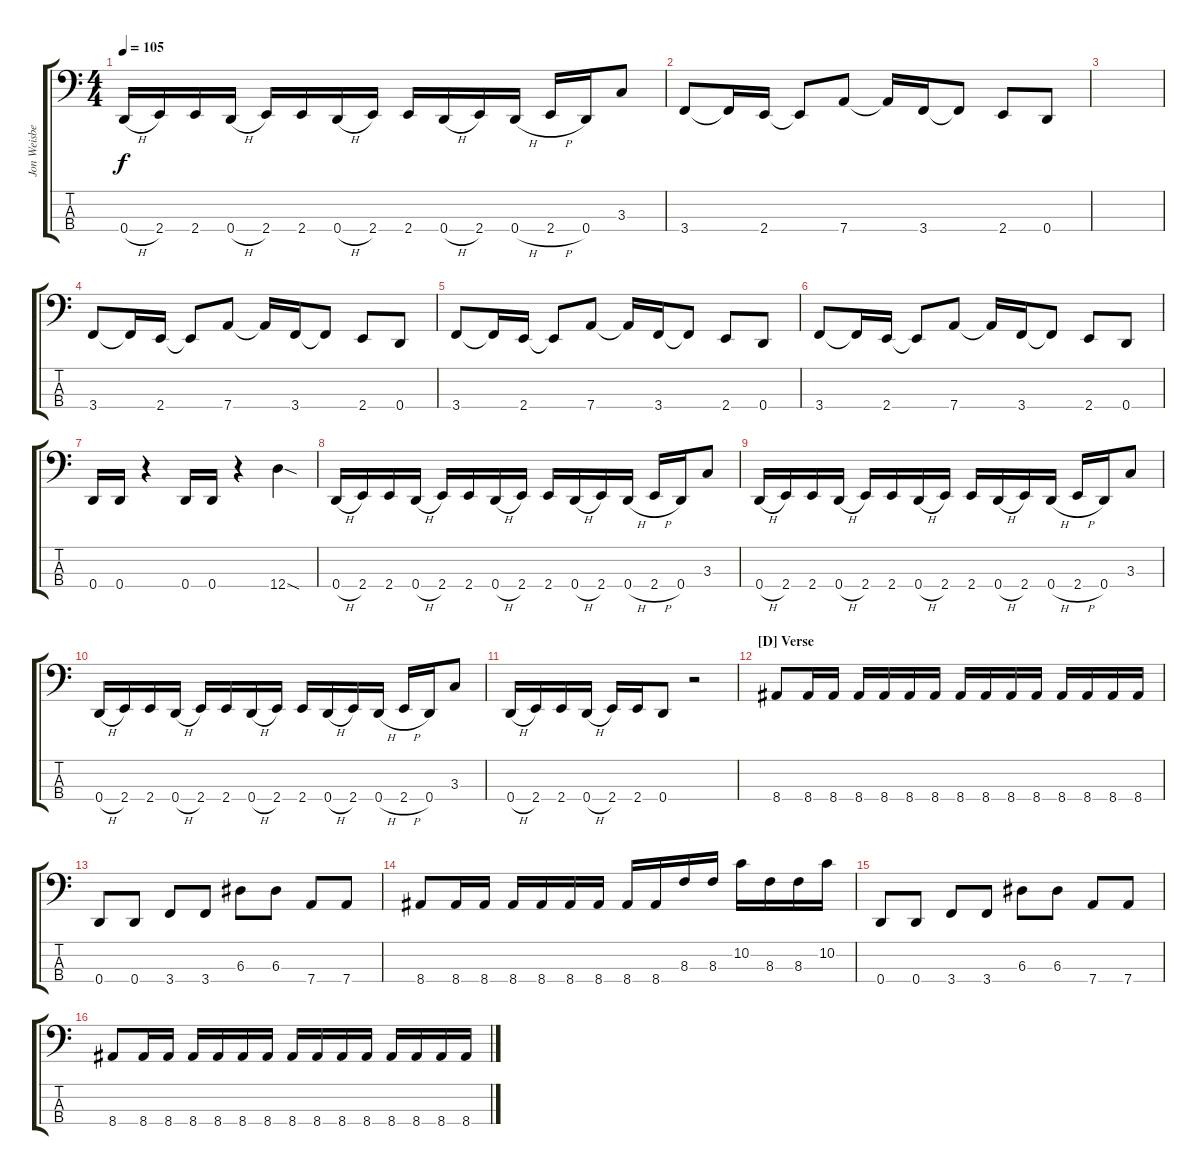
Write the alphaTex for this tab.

\track ("Jon Weisberg" "Jon Weisbe") {instrument electricbasspick}
\staff {score tabs}
\tuning (G2 D2 A1 D1) {hide}
\ts (4 4)
\tempo 105
\clef f4
\ks c
0.4{h}.16{dy f} 2.4.16 2.4.16 0.4{h}.16 2.4.16 2.4.16 0.4{h}.16 2.4.16 2.4.16 0.4{h}.16 2.4.16 0.4{h}.16 2.4{h}.16 0.4.16 3.3.8 |
3.4.8 3.4{t}.16 2.4.16 2.4{t}.8 7.4.8 7.4{t}.16 3.4.16 3.4{t}.8 2.4.8 0.4.8 |
|
3.4.8 3.4{t}.16 2.4.16 2.4{t}.8 7.4.8 7.4{t}.16 3.4.16 3.4{t}.8 2.4.8 0.4.8 |
3.4.8 3.4{t}.16 2.4.16 2.4{t}.8 7.4.8 7.4{t}.16 3.4.16 3.4{t}.8 2.4.8 0.4.8 |
3.4.8 3.4{t}.16 2.4.16 2.4{t}.8 7.4.8 7.4{t}.16 3.4.16 3.4{t}.8 2.4.8 0.4.8 |
0.4.16 0.4.16 r.4 0.4.16 0.4.16 r.4 12.4{sod}.4 |
0.4{h}.16 2.4.16 2.4.16 0.4{h}.16 2.4.16 2.4.16 0.4{h}.16 2.4.16 2.4.16 0.4{h}.16 2.4.16 0.4{h}.16 2.4{h}.16 0.4.16 3.3.8 |
0.4{h}.16 2.4.16 2.4.16 0.4{h}.16 2.4.16 2.4.16 0.4{h}.16 2.4.16 2.4.16 0.4{h}.16 2.4.16 0.4{h}.16 2.4{h}.16 0.4.16 3.3.8 |
0.4{h}.16 2.4.16 2.4.16 0.4{h}.16 2.4.16 2.4.16 0.4{h}.16 2.4.16 2.4.16 0.4{h}.16 2.4.16 0.4{h}.16 2.4{h}.16 0.4.16 3.3.8 |
0.4{h}.16 2.4.16 2.4.16 0.4{h}.16 2.4.16 2.4.16 0.4.8 r.2 |
\section ("" "[D] Verse")
8.4.8 8.4.16 8.4.16 8.4.16 8.4.16 8.4.16 8.4.16 8.4.16 8.4.16 8.4.16 8.4.16 8.4.16 8.4.16 8.4.16 8.4.16 |
0.4.8 0.4.8 3.4.8 3.4.8 6.3.8 6.3.8 7.4.8 7.4.8 |
8.4.8 8.4.16 8.4.16 8.4.16 8.4.16 8.4.16 8.4.16 8.4.16 8.4.16 8.3.16 8.3.16 10.2.16 8.3.16 8.3.16 10.2.16 |
0.4.8 0.4.8 3.4.8 3.4.8 6.3.8 6.3.8 7.4.8 7.4.8 |
8.4.8 8.4.16 8.4.16 8.4.16 8.4.16 8.4.16 8.4.16 8.4.16 8.4.16 8.4.16 8.4.16 8.4.16 8.4.16 8.4.16 8.4.16
